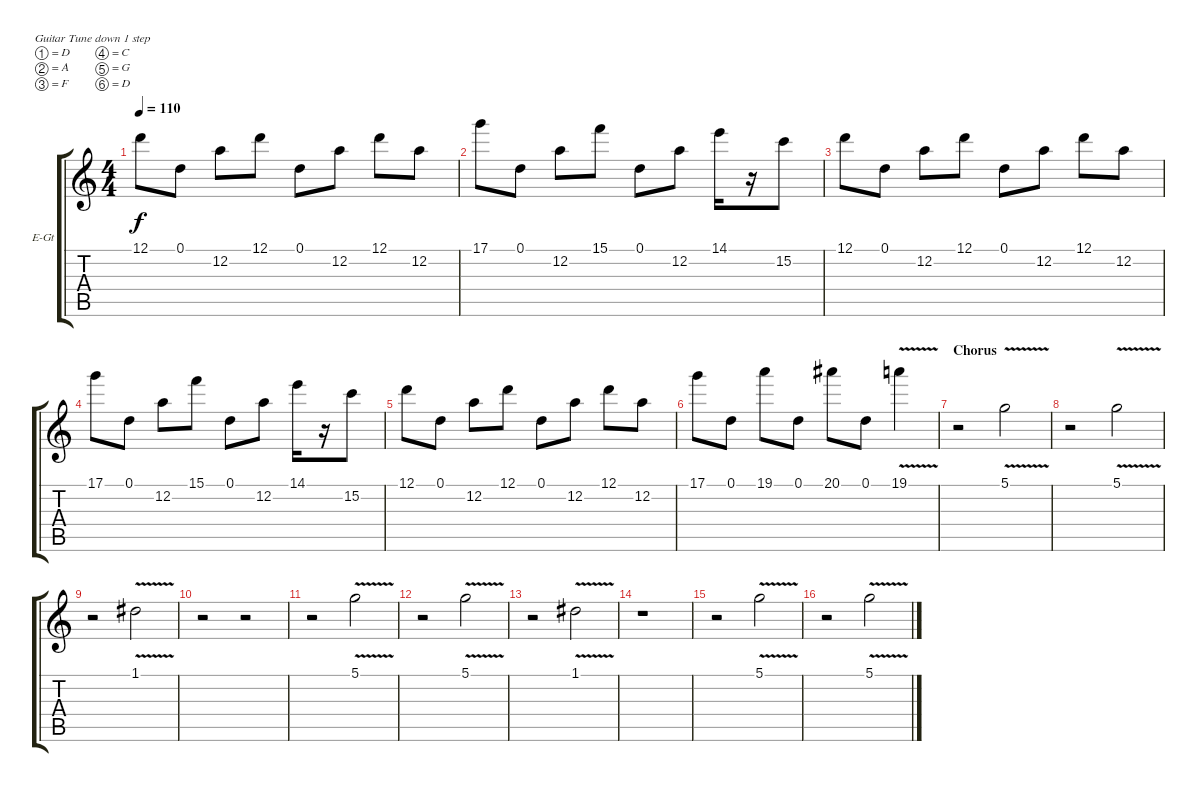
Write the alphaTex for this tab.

\bracketExtendMode groupsimilarinstruments
\firstSystemTrackNameOrientation horizontal
\otherSystemsTrackNameOrientation horizontal
\track ("Guitar - Lead" "E-Gt") {instrument overdrivenguitar}
\staff {score tabs}
\tuning (D4 A3 F3 C3 G2 D2)
\ts (4 4)
\tempo 110
\clef g2
\ks c
12.1.8{dy f} 0.1.8 12.2.8 12.1.8 0.1.8 12.2.8 12.1.8 12.2.8 |
17.1.8 0.1.8 12.2.8 15.1.8 0.1.8 12.2.8 14.1.16 r.16 15.2.8 |
12.1.8 0.1.8 12.2.8 12.1.8 0.1.8 12.2.8 12.1.8 12.2.8 |
17.1.8 0.1.8 12.2.8 15.1.8 0.1.8 12.2.8 14.1.16 r.16 15.2.8 |
12.1.8 0.1.8 12.2.8 12.1.8 0.1.8 12.2.8 12.1.8 12.2.8 |
17.1.8 0.1.8 19.1.8 0.1.8 20.1.8 0.1.8 19.1{v}.4 |
\section ("" "Chorus")
r.2 5.1{v}.2 |
r.2 5.1{v}.2 |
r.2 1.1{v}.2 |
r.2 r.2 |
r.2 5.1{v}.2 |
r.2 5.1{v}.2 |
r.2 1.1{v}.2 |
r.1 |
r.2 5.1{v}.2 |
r.2 5.1{v}.2
